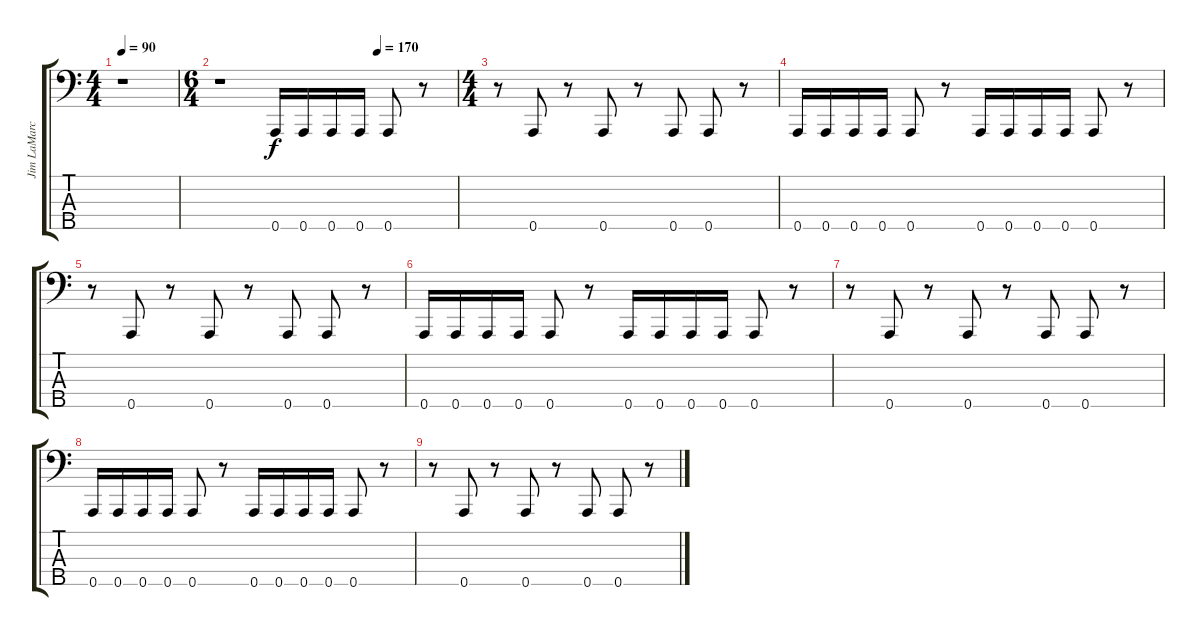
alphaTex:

\track ("Jim LaMarca" "Jim LaMarc") {instrument electricbassfinger}
\staff {score tabs}
\tuning (G2 D2 A1 E1 A0) {hide}
\ts (4 4)
\tempo 90
\clef f4
\ks c
r.1{dy f} |
\ts (6 4)
\tempo (170 0.6666666666666666)
r.1 0.5.16 0.5.16 0.5.16 0.5.16 0.5.8 r.8 |
\ts (4 4)
r.8 0.5.8 r.8 0.5.8 r.8 0.5.8 0.5.8 r.8 |
0.5.16 0.5.16 0.5.16 0.5.16 0.5.8 r.8 0.5.16 0.5.16 0.5.16 0.5.16 0.5.8 r.8 |
r.8 0.5.8 r.8 0.5.8 r.8 0.5.8 0.5.8 r.8 |
0.5.16 0.5.16 0.5.16 0.5.16 0.5.8 r.8 0.5.16 0.5.16 0.5.16 0.5.16 0.5.8 r.8 |
r.8 0.5.8 r.8 0.5.8 r.8 0.5.8 0.5.8 r.8 |
0.5.16 0.5.16 0.5.16 0.5.16 0.5.8 r.8 0.5.16 0.5.16 0.5.16 0.5.16 0.5.8 r.8 |
r.8 0.5.8 r.8 0.5.8 r.8 0.5.8 0.5.8 r.8
